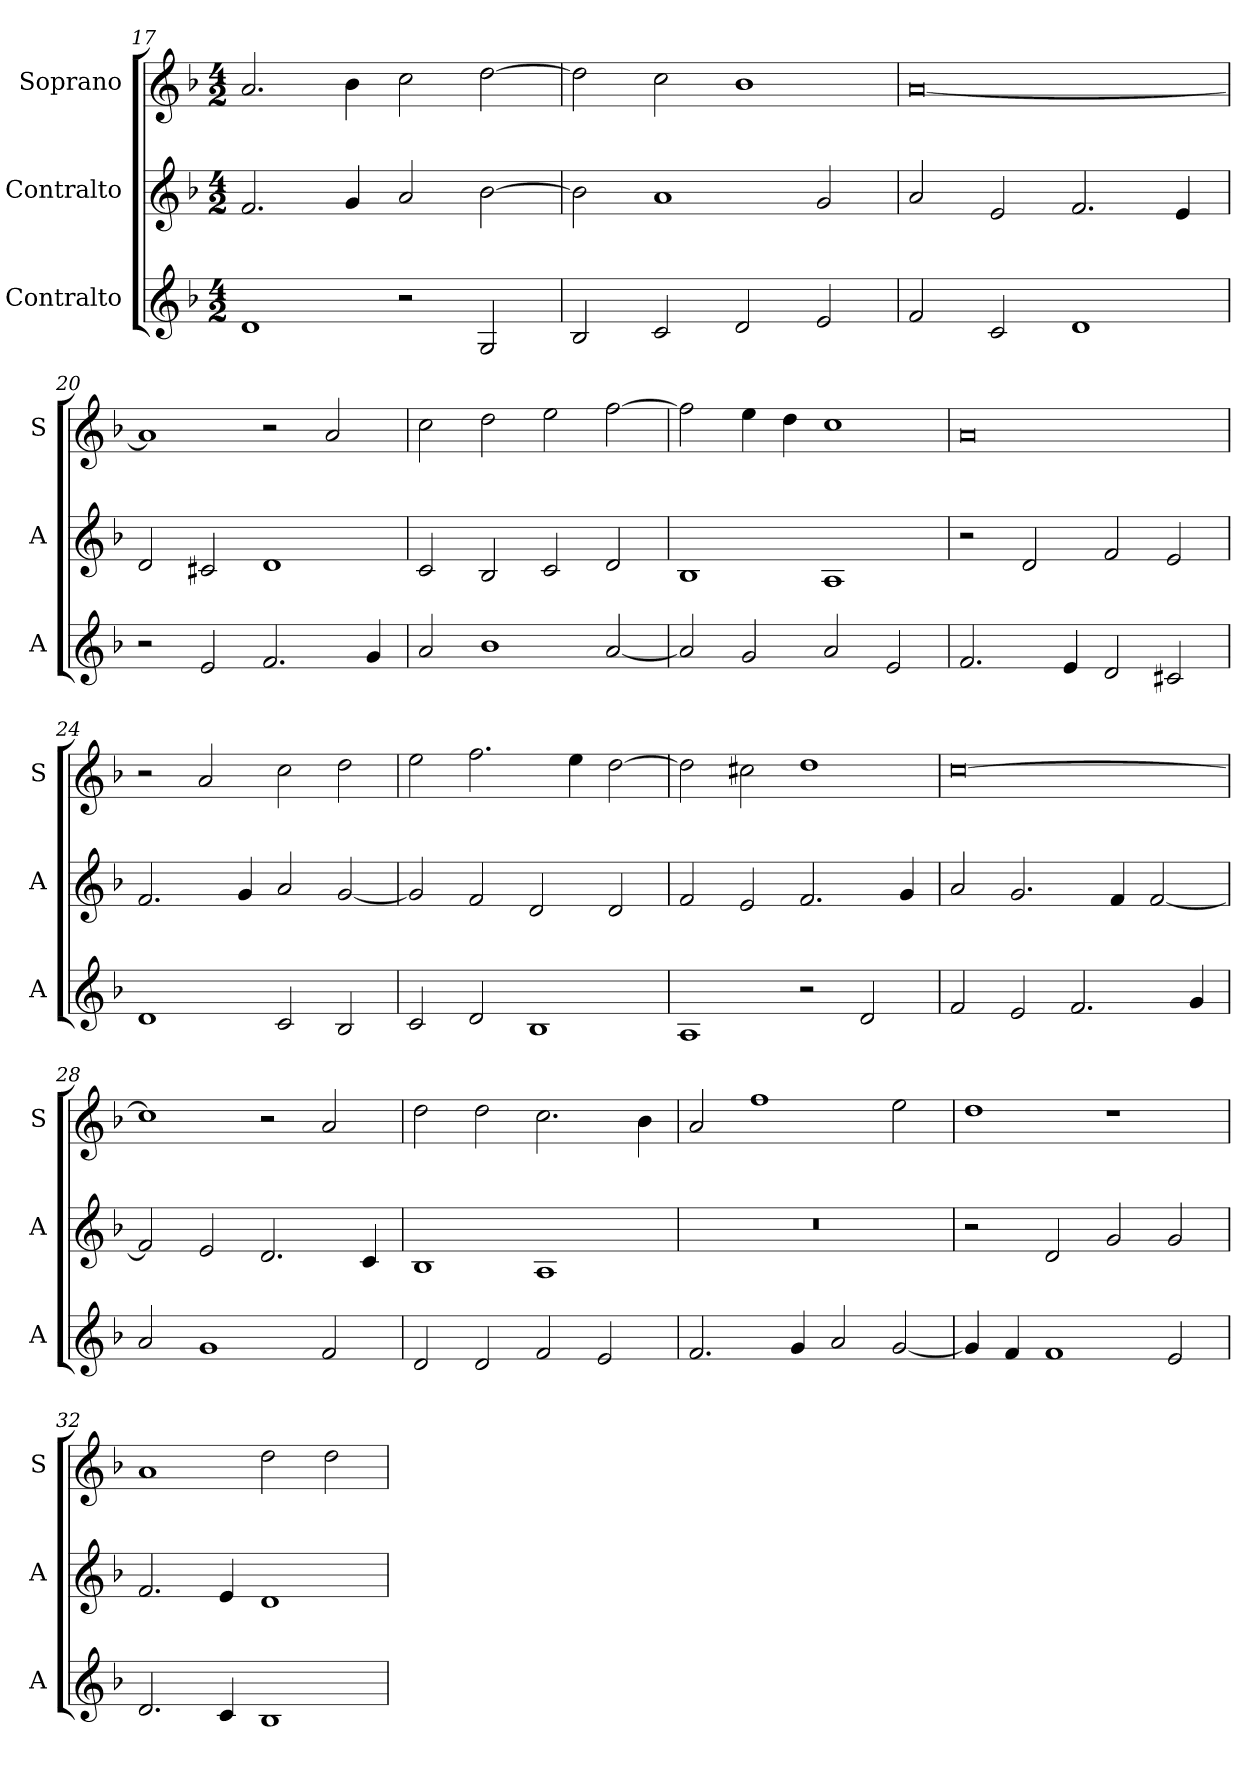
**kern	**kern	**kern
*part3	*part2	*part1
*staff3	*staff2	*staff1
*I"Contralto	*I"Contralto	*I"Soprano
*I'A	*I'A	*I'S
*clefG2	*clefG2	*clefG2
*k[b-]	*k[b-]	*k[b-]
*D:aeo	*D:aeo	*D:aeo
*M4/2	*M4/2	*M4/2
=17	=17	=17
1d	2.f	2.a
.	4g	4b-
2r	2a	2cc
2G	[2b-	[2dd
=18	=18	=18
2B-	2b-]	2dd]
2c	1a	2cc
2d	.	1b-
2e	2g	.
=19	=19	=19
2f	2a	[0a
2c	2e	.
1d	2.f	.
.	4e	.
=20	=20	=20
2r	2d	1a]
2e	2c#X	.
2.f	1d	2r
.	.	2a
4g	.	.
=21	=21	=21
2a	2c	2cc
1b-	2B-	2dd
.	2c	2ee
[2a	2d	[2ff
=22	=22	=22
2a]	1B-	2ff]
2g	.	4ee
.	.	4dd
2a	1A	1cc
2e	.	.
=23	=23	=23
2.f	2r	0a
.	2d	.
4e	.	.
2d	2f	.
2c#X	2e	.
=24	=24	=24
1d	2.f	2r
.	.	2a
.	4g	.
2c	2a	2cc
2B-	[2g	2dd
=25	=25	=25
2c	2g]	2ee
2d	2f	2.ff
1B-	2d	.
.	.	4ee
.	2d	[2dd
=26	=26	=26
1A	2f	2dd]
.	2e	2cc#X
2r	2.f	1dd
2d	.	.
.	4g	.
=27	=27	=27
2f	2a	[0cc
2e	2.g	.
2.f	.	.
.	4f	.
.	[2f	.
4g	.	.
=28	=28	=28
2a	2f]	1cc]
1g	2e	.
.	2.d	2r
2f	.	2a
.	4c	.
=29	=29	=29
2d	1B-	2dd
2d	.	2dd
2f	1A	2.cc
2e	.	.
.	.	4b-
=30	=30	=30
2.f	0r	2a
.	.	1ff
4g	.	.
2a	.	.
[2g	.	2ee
=31	=31	=31
4g]	2r	1dd
4f	.	.
1f	2d	.
.	2g	1r
2e	2g	.
=32	=32	=32
2.d	2.f	1a
4c	4e	.
1B-	1d	2dd
.	.	2dd
=	=	=
*-	*-	*-
